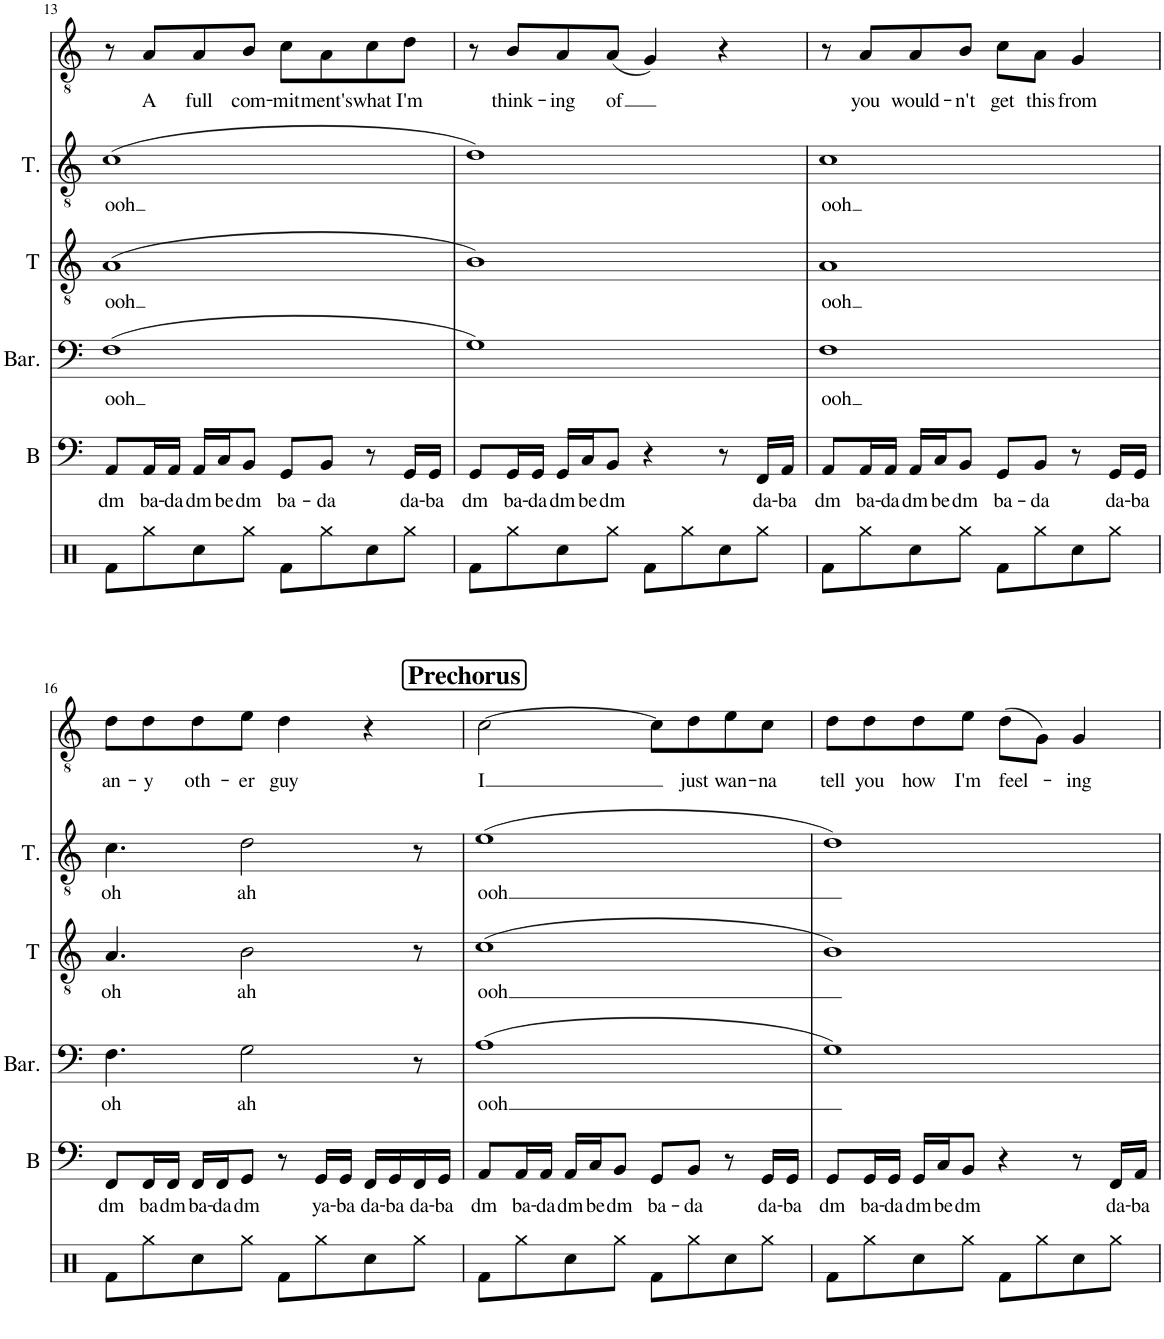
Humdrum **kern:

**kern	**kern	**text	**kern	**text	**kern	**text	**kern	**text	**kern	**text
*part6	*part5	*part5	*part4	*part4	*part3	*part3	*part2	*part2	*part1	*part1
*staff6	*staff5	*staff5	*staff4	*staff4	*staff3	*staff3	*staff2	*staff2	*staff1	*staff1
*I"Perc	*I"Bass	*	*I"Baritone	*	*I"Tenor	*	*I"Tenor	*	*I"Solo	*
*	*I'B	*	*I'Bar.	*	*I'T	*	*I'T.	*	*	*
!!LO:PB:g=z
*clefX	*clefF4	*	*clefF4	*	*clefGv2	*	*clefGv2	*	*clefGv2	*
*k[]	*k[]	*	*k[]	*	*k[]	*	*k[]	*	*k[]	*
*M4/4	*M4/4	*	*M4/4	*	*M4/4	*	*M4/4	*	*M4/4	*
=13	=13	=13	=13	=13	=13	=13	=13	=13	=13	=13
!	!	!LO:LY:b	!	!LO:LY:b	!	!LO:LY:b	!	!LO:LY:b	!	!
8Rf\L	8AA/L	dm	(>1F	ooh	(>1A	ooh	(1c	ooh	8r	.
!	!	!LO:LY:b	!	!	!	!	!	!	!	!LO:LY:b
8Rgg\	16AA/L	ba-	.	.	.	.	.	.	8A/L	A
!	!	!LO:LY:b	!	!	!	!	!	!	!	!
.	16AA/JJ	-da	.	.	.	.	.	.	.	.
!	!	!LO:LY:b	!	!	!	!	!	!	!	!LO:LY:b
8Rcc\	16AA/LL	dm	.	.	.	.	.	.	8A/	full
!	!	!LO:LY:b	!	!	!	!	!	!	!	!
.	16C/J	be-	.	.	.	.	.	.	.	.
!	!	!LO:LY:b	!	!	!	!	!	!	!	!LO:LY:b
8Rgg\J	8BB/J	-dm	.	.	.	.	.	.	8B/J	com-
!	!	!LO:LY:b	!	!	!	!	!	!	!	!LO:LY:b
8Rf\L	8GG/L	ba-	.	.	.	.	.	.	8c\L	-mit-
!	!	!LO:LY:b	!	!	!	!	!	!	!	!LO:LY:b
8Rgg\	8BB/J	-da	.	.	.	.	.	.	8A\	-ment's
!	!	!	!	!	!	!	!	!	!	!LO:LY:b
8Rcc\	8r	.	.	.	.	.	.	.	8c\	what
!	!	!LO:LY:b	!	!	!	!	!	!	!	!LO:LY:b
8Rgg\J	16GG/LL	da-	.	.	.	.	.	.	8d\J	I'm
!	!	!LO:LY:b	!	!	!	!	!	!	!	!
.	16GG/JJ	-ba	.	.	.	.	.	.	.	.
=14	=14	=14	=14	=14	=14	=14	=14	=14	=14	=14
!	!	!LO:LY:b	!	!	!	!	!	!	!	!
8Rf\L	8GG/L	dm	1G)	.	1B)	.	1d)	.	8r	.
!	!	!LO:LY:b	!	!	!	!	!	!	!	!LO:LY:b
8Rgg\	16GG/L	ba-	.	.	.	.	.	.	8B/L	think-
!	!	!LO:LY:b	!	!	!	!	!	!	!	!
.	16GG/JJ	-da	.	.	.	.	.	.	.	.
!	!	!LO:LY:b	!	!	!	!	!	!	!	!LO:LY:b
8Rcc\	16GG/LL	dm	.	.	.	.	.	.	8A/	-ing
!	!	!LO:LY:b	!	!	!	!	!	!	!	!
.	16C/J	be-	.	.	.	.	.	.	.	.
!	!	!LO:LY:b	!	!	!	!	!	!	!	!LO:LY:b
8Rgg\J	8BB/J	-dm	.	.	.	.	.	.	(8A/J	of
8Rf\L	4r	.	.	.	.	.	.	.	4G/)	.
8Rgg\	.	.	.	.	.	.	.	.	.	.
8Rcc\	8r	.	.	.	.	.	.	.	4r	.
!	!	!LO:LY:b	!	!	!	!	!	!	!	!
8Rgg\J	16FF/LL	da-	.	.	.	.	.	.	.	.
!	!	!LO:LY:b	!	!	!	!	!	!	!	!
.	16AA/JJ	-ba	.	.	.	.	.	.	.	.
=15	=15	=15	=15	=15	=15	=15	=15	=15	=15	=15
!	!	!LO:LY:b	!	!LO:LY:b	!	!LO:LY:b	!	!LO:LY:b	!	!
8Rf\L	8AA/L	dm	1F	ooh	1A	ooh	1c	-ooh	8r	.
!	!	!LO:LY:b	!	!	!	!	!	!	!	!LO:LY:b
8Rgg\	16AA/L	ba-	.	.	.	.	.	.	8A/L	you
!	!	!LO:LY:b	!	!	!	!	!	!	!	!
.	16AA/JJ	-da	.	.	.	.	.	.	.	.
!	!	!LO:LY:b	!	!	!	!	!	!	!	!LO:LY:b
8Rcc\	16AA/LL	dm	.	.	.	.	.	.	8A/	would-
!	!	!LO:LY:b	!	!	!	!	!	!	!	!
.	16C/J	be-	.	.	.	.	.	.	.	.
!	!	!LO:LY:b	!	!	!	!	!	!	!	!LO:LY:b
8Rgg\J	8BB/J	-dm	.	.	.	.	.	.	8B/J	-n't
!	!	!LO:LY:b	!	!	!	!	!	!	!	!LO:LY:b
8Rf\L	8GG/L	ba-	.	.	.	.	.	.	8c\L	get
!	!	!LO:LY:b	!	!	!	!	!	!	!	!LO:LY:b
8Rgg\	8BB/J	-da	.	.	.	.	.	.	8A\J	this
!	!	!	!	!	!	!	!	!	!	!LO:LY:b
8Rcc\	8r	.	.	.	.	.	.	.	4G/	from
!	!	!LO:LY:b	!	!	!	!	!	!	!	!
8Rgg\J	16GG/LL	da-	.	.	.	.	.	.	.	.
!	!	!LO:LY:b	!	!	!	!	!	!	!	!
.	16GG/JJ	-ba	.	.	.	.	.	.	.	.
!!LO:LB:g=z
=16	=16	=16	=16	=16	=16	=16	=16	=16	=16	=16
!	!	!LO:LY:b	!	!LO:LY:b	!	!LO:LY:b	!	!LO:LY:b	!	!LO:LY:b
8Rf\L	8FF/L	dm	4.F\	oh	4.A/	oh	4.c\	oh	8d\L	an-
!	!	!LO:LY:b	!	!	!	!	!	!	!	!LO:LY:b
8Rgg\	16FF/L	ba-	.	.	.	.	.	.	8d\	-y
!	!	!LO:LY:b	!	!	!	!	!	!	!	!
.	16FF/JJ	-dm	.	.	.	.	.	.	.	.
!	!	!LO:LY:b	!	!	!	!	!	!	!	!LO:LY:b
8Rcc\	16FF/LL	ba-	.	.	.	.	.	.	8d\	oth-
!	!	!LO:LY:b	!	!	!	!	!	!	!	!
.	16FF/J	-da	.	.	.	.	.	.	.	.
!	!	!LO:LY:b	!	!LO:LY:b	!	!LO:LY:b	!	!LO:LY:b	!	!LO:LY:b
8Rgg\J	8GG/J	dm	2G\	ah	2B\	ah	2d\	ah	8e\J	-er
!	!	!	!	!	!	!	!	!	!	!LO:LY:b
8Rf\L	8r	.	.	.	.	.	.	.	4d\	guy
!	!	!LO:LY:b	!	!	!	!	!	!	!	!
8Rgg\	16GG/LL	ya-	.	.	.	.	.	.	.	.
!	!	!LO:LY:b	!	!	!	!	!	!	!	!
.	16GG/JJ	-ba	.	.	.	.	.	.	.	.
!	!	!LO:LY:b	!	!	!	!	!	!	!	!
8Rcc\	16FF/LL	da-	.	.	.	.	.	.	4r	.
!	!	!LO:LY:b	!	!	!	!	!	!	!	!
.	16GG/	-ba	.	.	.	.	.	.	.	.
!	!	!LO:LY:b	!	!	!	!	!	!	!	!
8Rgg\J	16FF/	da-	8r	.	8r	.	8r	.	.	.
!	!	!LO:LY:b	!	!	!	!	!	!	!	!
.	16GG/JJ	-ba	.	.	.	.	.	.	.	.
!!LO:REH:place=s1:a:B:cj:fs=14:t=Prechorus
=17	=17	=17	=17	=17	=17	=17	=17	=17	=17	=17
!	!	!LO:LY:b	!	!LO:LY:b	!	!LO:LY:b	!	!LO:LY:b	!	!LO:LY:b
8Rf\L	8AA/L	dm	(1A	ooh	(1c	ooh	(1e	ooh	[2c\	I
!	!	!LO:LY:b	!	!	!	!	!	!	!	!
8Rgg\	16AA/L	ba-	.	.	.	.	.	.	.	.
!	!	!LO:LY:b	!	!	!	!	!	!	!	!
.	16AA/JJ	-da	.	.	.	.	.	.	.	.
!	!	!LO:LY:b	!	!	!	!	!	!	!	!
8Rcc\	16AA/LL	dm	.	.	.	.	.	.	.	.
!	!	!LO:LY:b	!	!	!	!	!	!	!	!
.	16C/J	be-	.	.	.	.	.	.	.	.
!	!	!LO:LY:b	!	!	!	!	!	!	!	!
8Rgg\J	8BB/J	-dm	.	.	.	.	.	.	.	.
!	!	!LO:LY:b	!	!	!	!	!	!	!	!
8Rf\L	8GG/L	ba-	.	.	.	.	.	.	8c\L]	.
!	!	!LO:LY:b	!	!	!	!	!	!	!	!LO:LY:b
8Rgg\	8BB/J	-da	.	.	.	.	.	.	8d\	just
!	!	!	!	!	!	!	!	!	!	!LO:LY:b
8Rcc\	8r	.	.	.	.	.	.	.	8e\	wan-
!	!	!LO:LY:b	!	!	!	!	!	!	!	!LO:LY:b
8Rgg\J	16GG/LL	da-	.	.	.	.	.	.	8c\J	-na
!	!	!LO:LY:b	!	!	!	!	!	!	!	!
.	16GG/JJ	-ba	.	.	.	.	.	.	.	.
=18	=18	=18	=18	=18	=18	=18	=18	=18	=18	=18
!	!	!LO:LY:b	!	!	!	!	!	!	!	!LO:LY:b
8Rf\L	8GG/L	dm	1G)	.	1B)	.	1d)	.	8d\L	tell
!	!	!LO:LY:b	!	!	!	!	!	!	!	!LO:LY:b
8Rgg\	16GG/L	ba-	.	.	.	.	.	.	8d\	you
!	!	!LO:LY:b	!	!	!	!	!	!	!	!
.	16GG/JJ	-da	.	.	.	.	.	.	.	.
!	!	!LO:LY:b	!	!	!	!	!	!	!	!LO:LY:b
8Rcc\	16GG/LL	dm	.	.	.	.	.	.	8d\	how
!	!	!LO:LY:b	!	!	!	!	!	!	!	!
.	16C/J	be-	.	.	.	.	.	.	.	.
!	!	!LO:LY:b	!	!	!	!	!	!	!	!LO:LY:b
8Rgg\J	8BB/J	-dm	.	.	.	.	.	.	8e\J	I'm
!	!	!	!	!	!	!	!	!	!	!LO:LY:b
8Rf\L	4r	.	.	.	.	.	.	.	(8d\L	-feel-
8Rgg\	.	.	.	.	.	.	.	.	8G\J)	.
!	!	!	!	!	!	!	!	!	!	!LO:LY:b
8Rcc\	8r	.	.	.	.	.	.	.	4G/	-ing
!	!	!LO:LY:b	!	!	!	!	!	!	!	!
8Rgg\J	16FF/LL	da-	.	.	.	.	.	.	.	.
!	!	!LO:LY:b	!	!	!	!	!	!	!	!
.	16AA/JJ	-ba	.	.	.	.	.	.	.	.
=	=	=	=	=	=	=	=	=	=	=
*-	*-	*-	*-	*-	*-	*-	*-	*-	*-	*-
